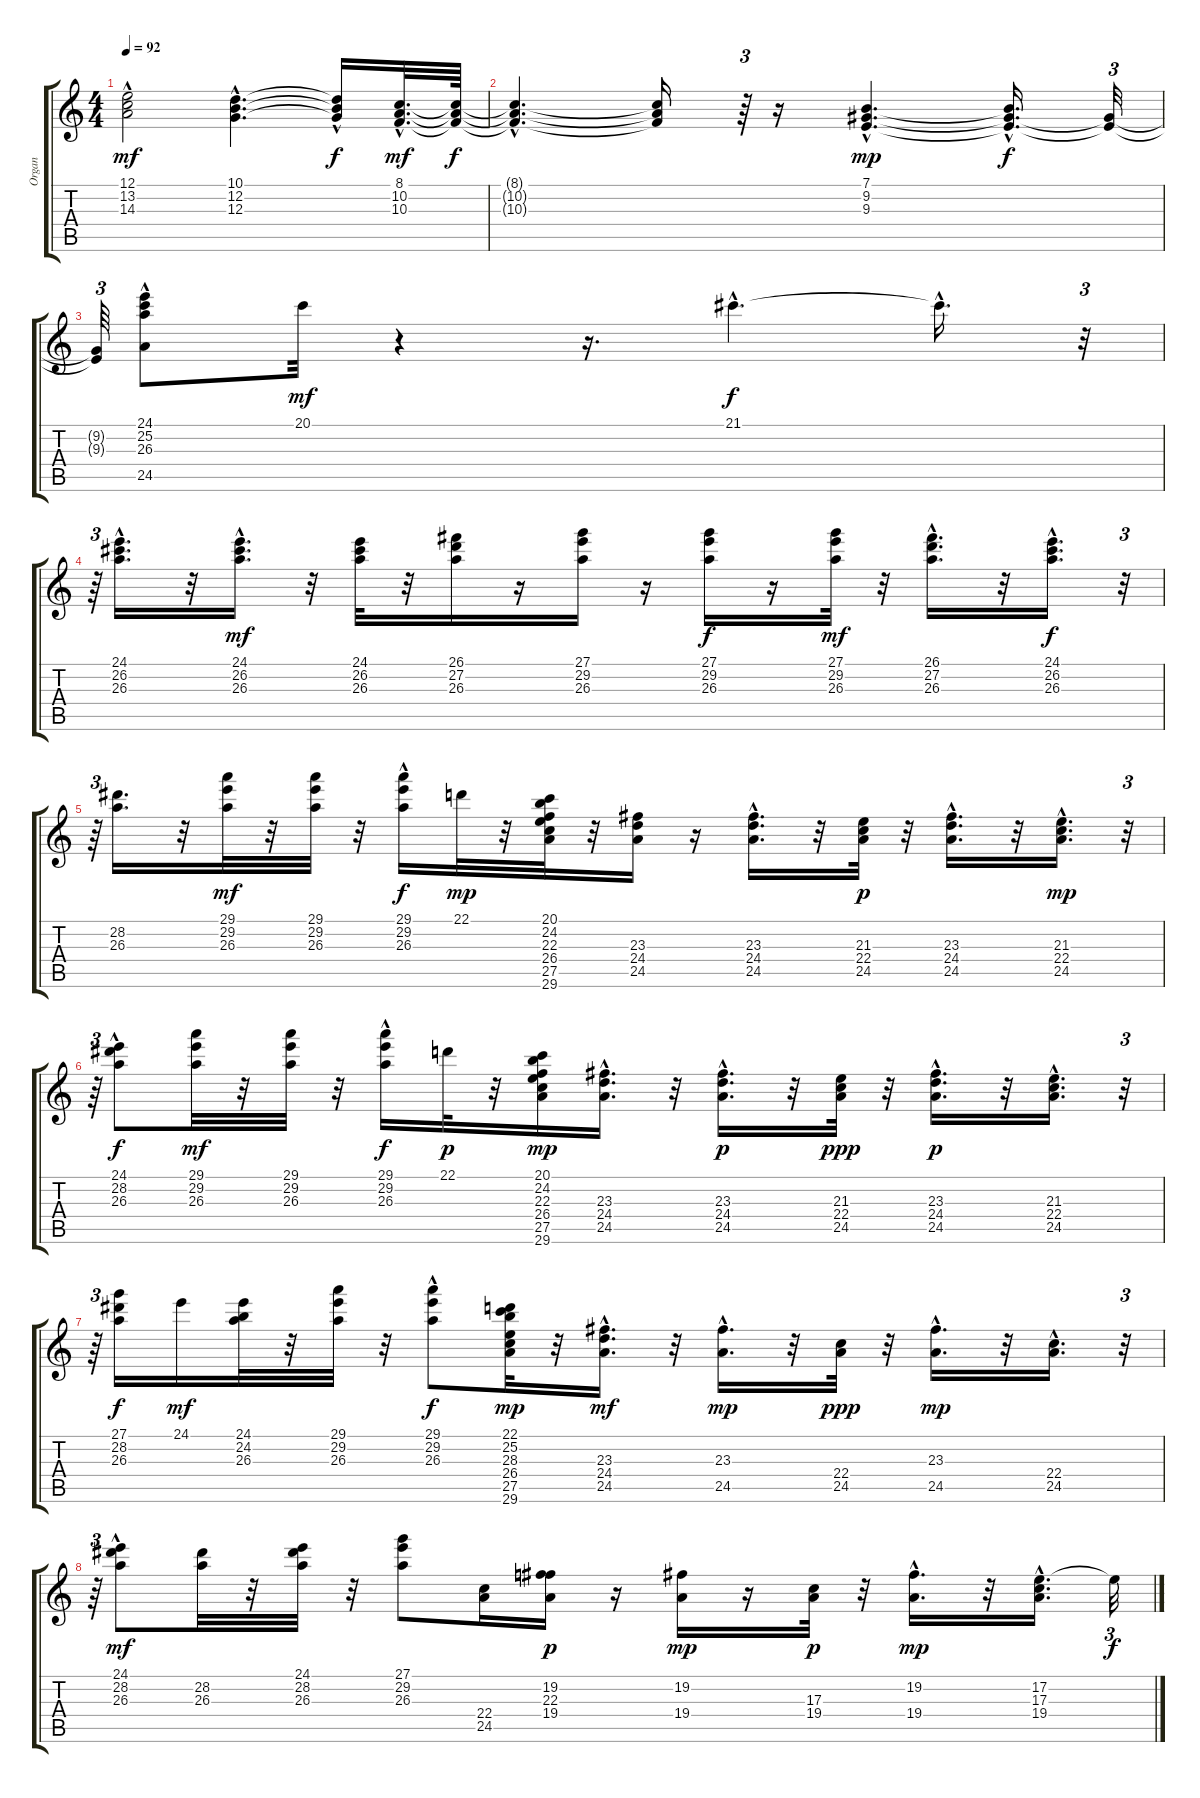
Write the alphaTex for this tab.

\track ("Organ " "Organ ") {instrument rockorgan}
\staff {score tabs}
\tuning (E4 B3 G3 D3 A2 E2) {hide}
\ts (4 4)
\tempo 92
\clef g2
\ks c
(12.1 13.2{hac} 14.3{hac}).2{dy mf} (10.1{hac} 12.2{hac} 12.3{hac}).4{d} (10.1{hac t} 12.2{hac t} 12.3{hac t}).16{dy f} (8.1{hac} 10.2{hac} 10.3{hac}).32{d dy mf} (8.1{t} 10.2{t} 10.3{t}).64{dy f} |
(8.1{hac t} 10.2{hac t} 10.3{hac t}).4{d} (8.1{t} 10.2{t} 10.3{t}).16 r.64{tu (3 2)} r.16 (7.1{hac} 9.2{hac} 9.3{hac}).4{d dy mp} (7.1{t} 9.2{hac t} 9.3{hac t}).16{d dy f} (9.2{t} 9.3{t}).32{tu (3 2)} |
(9.2{t} 9.3{t}).64{tu (3 2)} (24.1{hac} 25.2 26.3 24.5).8 20.1.32{dy mf} r.4 r.16{d} 21.1{hac}.4{d dy f} 21.1{hac t}.16{d} r.32{tu (3 2)} |
r.64{tu (3 2)} (24.1{hac} 26.2{hac} 26.3).16{d} r.32 (24.1{hac} 26.2 26.3).16{d dy mf} r.32 (24.1 26.2 26.3).32 r.32 (26.1 27.2 26.3).16 r.16 (27.1 29.2 26.3).16 r.16 (27.1 29.2 26.3).16{dy f} r.16 (27.1 29.2 26.3).32{dy mf} r.32 (26.1{hac} 27.2{hac} 26.3{hac}).16{d} r.32 (24.1{hac} 26.2{hac} 26.3{hac}).16{d dy f} r.32{tu (3 2)} |
r.64{tu (3 2)} (28.2 26.3).16{d volume 15} r.32 (29.1 29.2 26.3).32{dy mf} r.32 (29.1 29.2 26.3).32 r.32 (29.1 29.2{hac} 26.3{hac}).16{dy f} 22.1.32{dy mp} r.32 (20.1 24.2 22.3 26.4 27.5 29.6).32 r.32 (23.3 24.4 24.5).16 r.16 (23.3{hac} 24.4 24.5{hac}).16{d} r.32 (21.3 22.4 24.5).32{dy p} r.32 (23.3{hac} 24.4{hac} 24.5{hac}).16{d} r.32 (21.3{hac} 22.4{hac} 24.5{hac}).16{d dy mp} r.32{tu (3 2)} |
r.64{tu (3 2)} (24.1{hac} 28.2 26.3).8{dy f} (29.1 29.2 26.3).32{dy mf} r.32 (29.1 29.2 26.3).32 r.32 (29.1 29.2{hac} 26.3{hac}).16{dy f} 22.1.32{dy p} r.32 (20.1 24.2 22.3 26.4 27.5 29.6).16{dy mp} (23.3 24.4{hac} 24.5{hac}).16{d} r.32 (23.3{hac} 24.4{hac} 24.5{hac}).16{d dy p} r.32 (21.3 22.4 24.5).32{dy ppp} r.32 (23.3{hac} 24.4{hac} 24.5{hac}).16{d dy p} r.32 (21.3{hac} 22.4{hac} 24.5{hac}).16{d} r.32{tu (3 2)} |
r.64{tu (3 2)} (27.1 28.2 26.3).16{dy f} 24.1.16{dy mf} (24.1 24.2 26.3).32 r.32 (29.1 29.2 26.3).32 r.32 (29.1{hac} 29.2 26.3{hac}).8{dy f} (22.1 25.2 28.3 26.4 27.5 29.6).32{dy mp} r.32 (23.3 24.4 24.5{hac}).16{d dy mf} r.32 (23.3{hac} 24.5{hac}).16{d dy mp} r.32 (22.4 24.5).32{dy ppp} r.32 (23.3{hac} 24.5{hac}).16{d dy mp} r.32 (22.4{hac} 24.5{hac}).16{d} r.32{tu (3 2)} |
r.64{tu (3 2)} (24.1{hac} 28.2 26.3).8{dy mf} (28.2 26.3).32 r.32 (24.1 28.2 26.3).32 r.32 (27.1 29.2 26.3).8 (22.4 24.5).16 (19.2 22.3 19.4).16{dy p} r.16 (19.2 19.4).16{dy mp} r.16 (17.3 19.4).32{dy p} r.32 (19.2{hac} 19.4{hac}).16{d dy mp} r.32 (17.2{hac} 17.3 19.4).16{d} 17.2{t}.32{tu (3 2) dy f}
